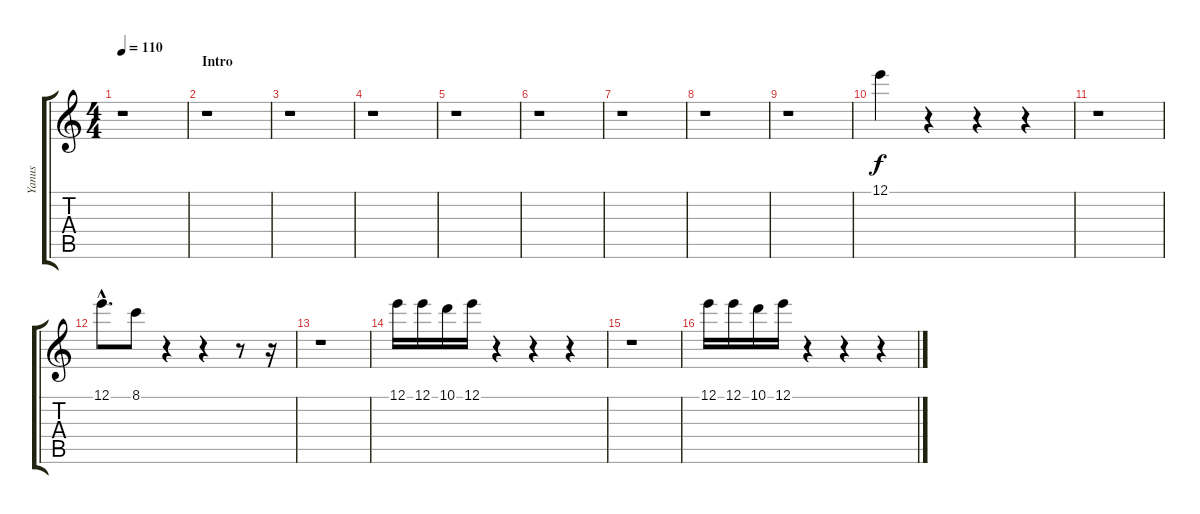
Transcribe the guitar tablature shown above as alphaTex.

\track ("Yanus" "Yanus") {instrument overdrivenguitar}
\staff {score tabs}
\tuning (E4 B3 G3 D3 A2 E2) {hide}
\ts (4 4)
\tempo 110
\clef g2
\ks c
r.1{dy f instrument overdrivenguitar} |
\section ("" "Intro")
r.1 |
r.1 |
r.1 |
r.1 |
r.1 |
r.1 |
r.1 |
r.1 |
12.1.4 r.4 r.4 r.4 |
r.1 |
12.1{hac}.8{d} 8.1.8 r.4 r.4 r.8 r.16 |
r.1 |
12.1.16 12.1.16 10.1.16 12.1.16 r.4 r.4 r.4 |
r.1 |
12.1.16 12.1.16 10.1.16 12.1.16 r.4 r.4 r.4
